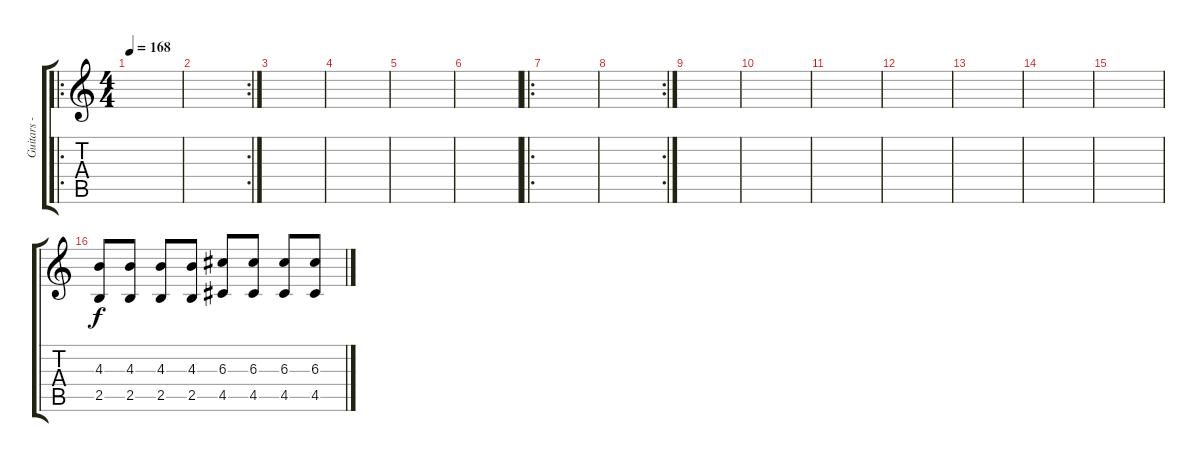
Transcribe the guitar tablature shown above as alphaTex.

\track ("Guitars - Doubled" "Guitars - ") {instrument overdrivenguitar}
\staff {score tabs}
\tuning (E4 B3 G3 D3 A2 D2) {hide}
\ro
\ts (4 4)
\tempo 168
\clef g2
\ks c
|
\rc 2
|
|
|
|
|
\ro
|
\rc 2
|
|
|
|
|
|
|
|
(4.3 2.5).8{instrument distortionguitar} (4.3 2.5).8 (4.3 2.5).8 (4.3 2.5).8 (6.3 4.5).8 (6.3 4.5).8 (6.3 4.5).8 (6.3 4.5).8
